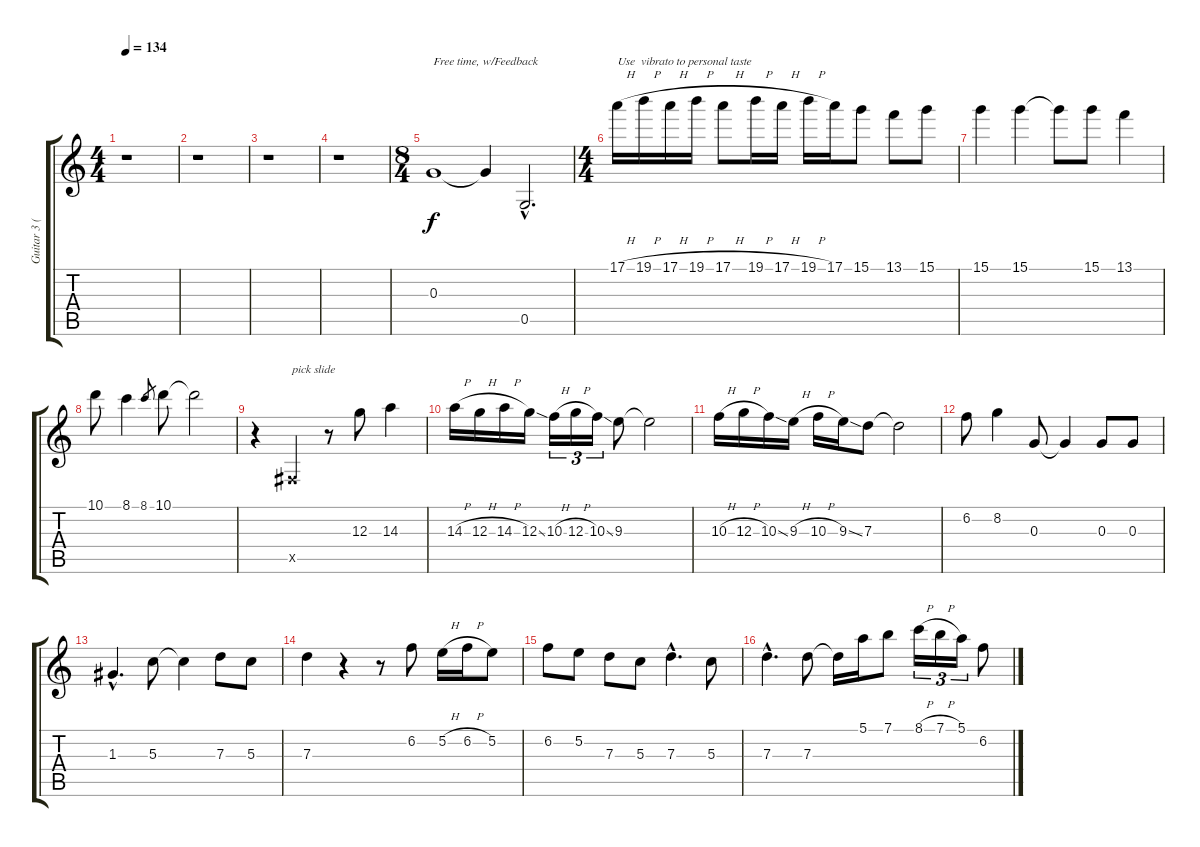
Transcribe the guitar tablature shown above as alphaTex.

\track ("Guitar 3 (wah-wah)" "Guitar 3 (") {instrument overdrivenguitar}
\staff {score tabs}
\tuning (E4 B3 G3 D3 G2 D2) {hide}
\ts (4 4)
\tempo 134
\clef g2
\ks c
r.1{dy f} |
r.1 |
r.1 |
r.1 |
\ts (8 4)
0.3.1{txt "Free time, w/Feedback"} 0.3{t}.4 0.5{hac}.2{d} |
\ts (4 4)
17.1{h}.16{txt "Use  vibrato to personal taste"} 19.1{h}.16 17.1{h}.16 19.1{h}.16 17.1{h}.8 19.1{h}.16 17.1{h}.16 19.1{h}.16 17.1.16 15.1.8 13.1.8 15.1.8 |
15.1.4 15.1.4 15.1{t}.8 15.1.8 13.1.4 |
10.1.8 8.1.4 8.1.8{gr} 10.1.8 10.1{t}.2 |
r.4 -1.5{x}.4{txt "pick slide"} r.8 12.3.8 14.3.4 |
14.3{h}.16 12.3{h}.16 14.3{h}.16 12.3{ss}.16 10.3{h}.16{tu (3 2)} 12.3{h}.16{tu (3 2)} 10.3{ss}.16{tu (3 2)} 9.3.8 9.3{t}.2 |
10.3{h}.16 12.3{h}.16 10.3{ss}.16 9.3{h}.16 10.3{h}.16 9.3{ss}.16 7.3.8 7.3{t}.2 |
6.2.8 8.2.4 0.3.8 0.3{t}.4 0.3.8 0.3.8 |
1.3{hac}.4{d} 5.3.8 5.3{t}.4 7.3.8 5.3.8 |
7.3.4 r.4 r.8 6.2.8 5.2{h}.16 6.2{h}.16 5.2.8 |
6.2.8 5.2.8 7.3.8 5.3.8 7.3{hac}.4{d} 5.3.8 |
7.3{hac}.4{d} 7.3.8 7.3{t}.16 5.1.16 7.1.8 8.1{h}.16{tu (3 2)} 7.1{h}.16{tu (3 2)} 5.1.16{tu (3 2)} 6.2.8
